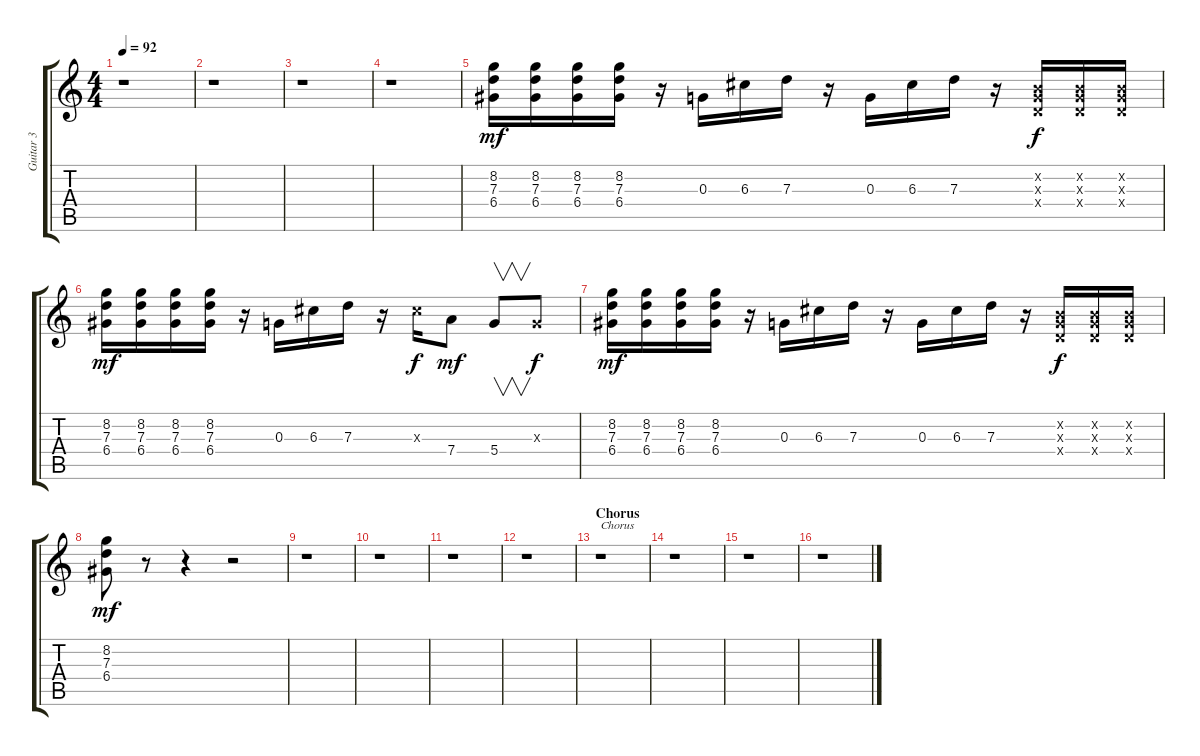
\track ("Guitar 3" "Guitar 3") {instrument electricguitarclean}
\staff {score tabs}
\tuning (E4 B3 G3 D3 A2 E2) {hide}
\ts (4 4)
\tempo 92
\clef g2
\ks c
r.1{dy mf} |
r.1 |
r.1 |
r.1 |
(8.2 7.3 6.4).16 (8.2 7.3 6.4).16 (8.2 7.3 6.4).16 (8.2 7.3 6.4).16 r.16 0.3.16 6.3.16 7.3.16 r.16 0.3.16 6.3.16 7.3.16 r.16 (0.2{x} 0.3{x} 0.4{x}).16{dy f} (0.2{x} 0.3{x} 0.4{x}).16 (0.2{x} 0.3{x} 0.4{x}).16 |
(8.2 7.3 6.4).16{dy mf} (8.2 7.3 6.4).16 (8.2 7.3 6.4).16 (8.2 7.3 6.4).16 r.16 0.3.16 6.3.16 7.3.16 r.16 6.3{x}.16{dy f} 7.4.8{dy mf} 5.4.8{v} 0.3{x}.8{dy f} |
(8.2 7.3 6.4).16{dy mf} (8.2 7.3 6.4).16 (8.2 7.3 6.4).16 (8.2 7.3 6.4).16 r.16 0.3.16 6.3.16 7.3.16 r.16 0.3.16 6.3.16 7.3.16 r.16 (0.2{x} 0.3{x} 0.4{x}).16{dy f} (0.2{x} 0.3{x} 0.4{x}).16 (0.2{x} 0.3{x} 0.4{x}).16 |
(8.2 7.3 6.4).8{dy mf} r.8 r.4 r.2 |
r.1 |
r.1 |
r.1 |
r.1 |
\section ("" "Chorus")
r.1{txt "Chorus"} |
r.1 |
r.1 |
r.1
